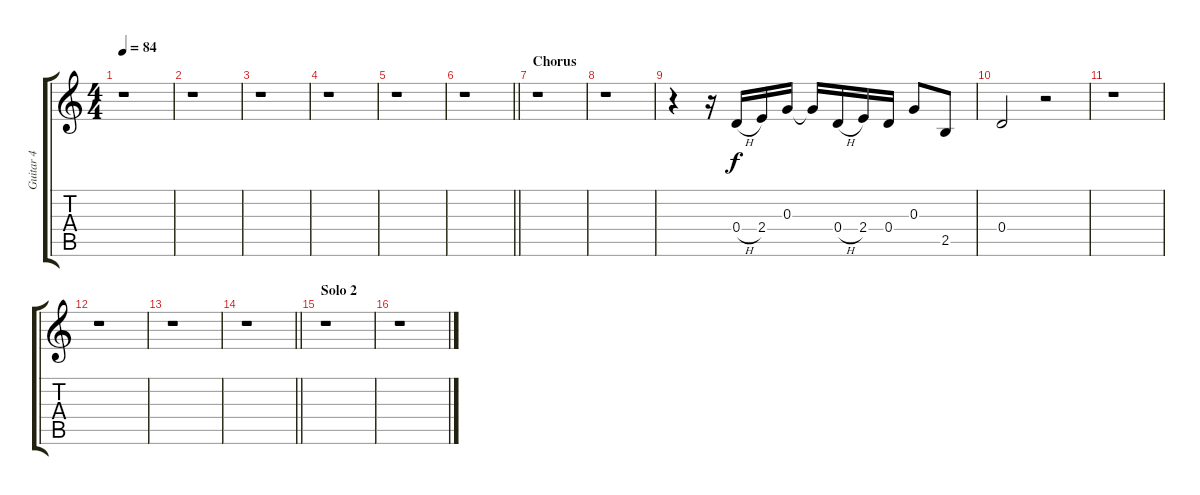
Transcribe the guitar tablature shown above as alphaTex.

\track ("Guitar 4" "Guitar 4") {instrument acousticguitarsteel}
\staff {score tabs}
\tuning (E4 B3 G3 D3 A2 E2) {hide}
\ts (4 4)
\tempo 84
\clef g2
\ks c
r.1{dy f} |
r.1 |
r.1 |
r.1 |
r.1 |
\barLineRight lightlight
r.1 |
\section ("" "Chorus")
r.1 |
r.1 |
r.4 r.16 0.4{h}.16 2.4.16 0.3.16 0.3{t}.16 0.4{h}.16 2.4.16 0.4.16 0.3.8 2.5.8 |
0.4.2 r.2 |
r.1 |
r.1 |
r.1 |
\barLineRight lightlight
r.1 |
\section ("" "Solo 2")
r.1 |
r.1
